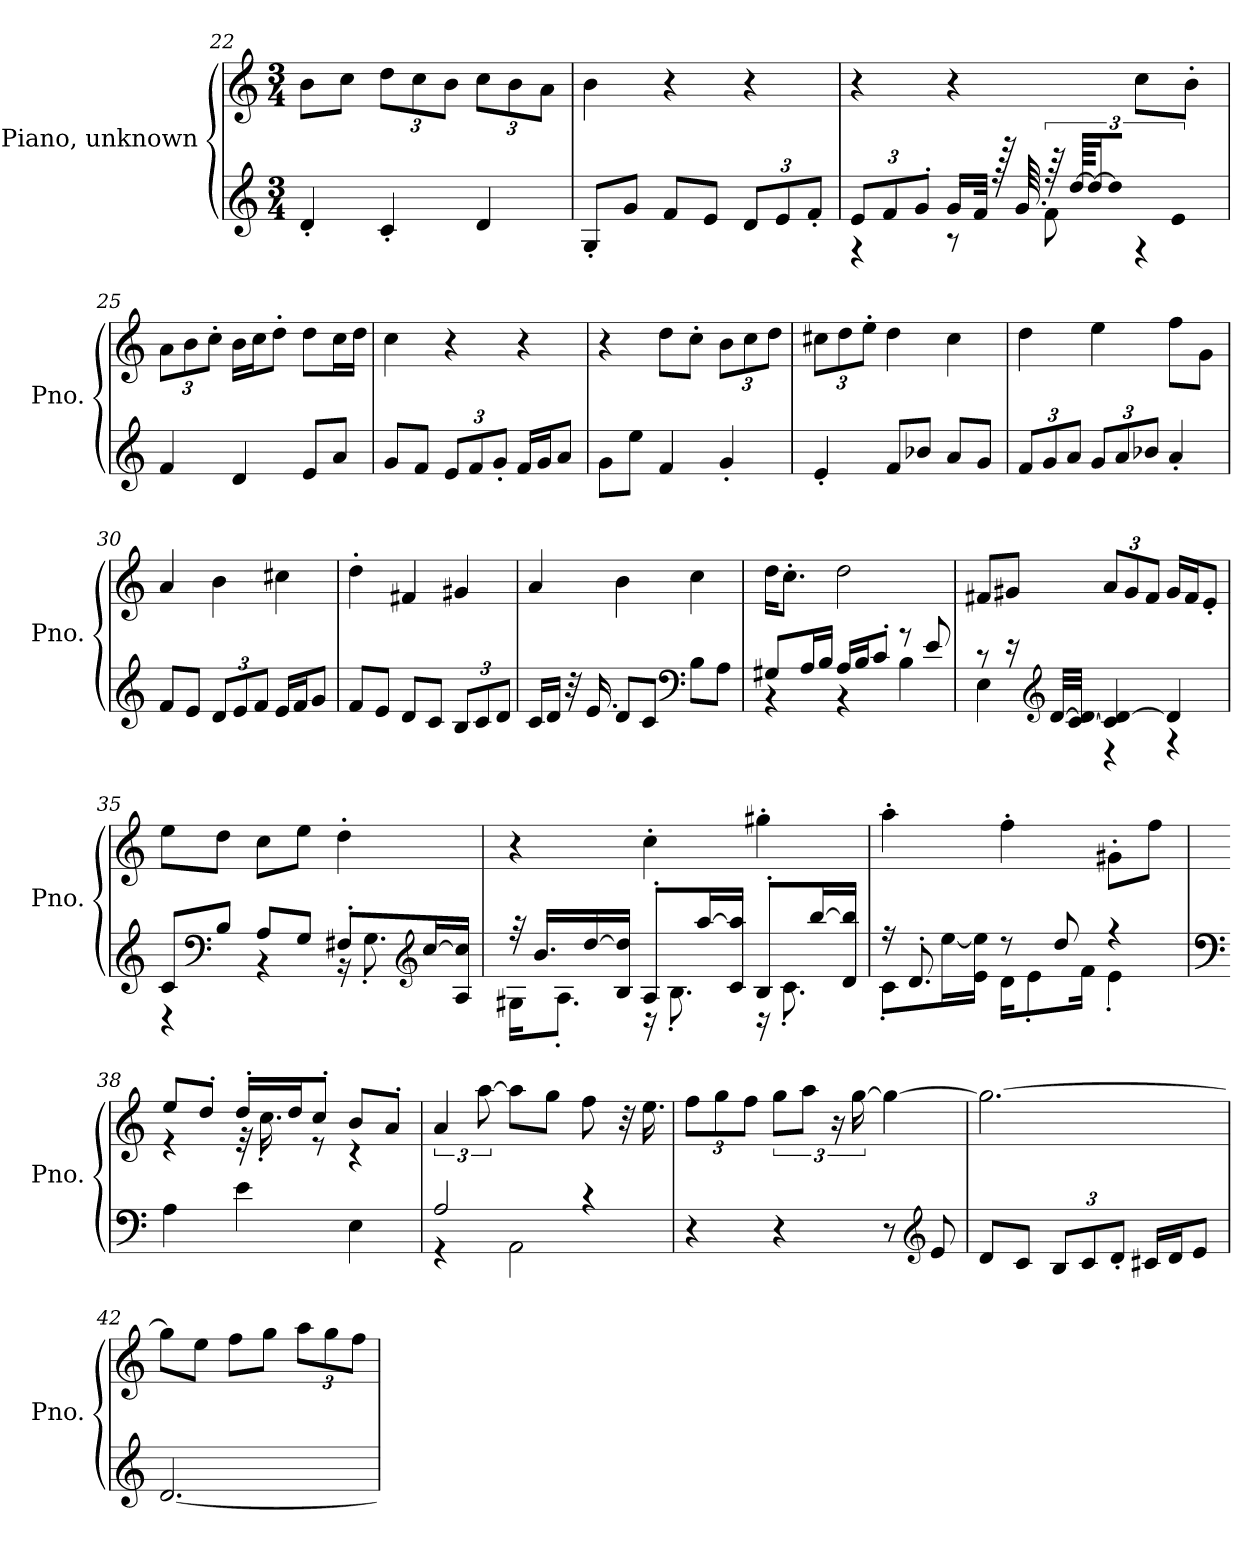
**kern	**kern
*part1	*part1
*staff2	*staff1
*I"Piano, unknown	*
*I'Pno.	*
*clefG2	*clefG2
*k[]	*k[]
*M3/4	*M3/4
=22	=22
4d'/	8b\L
.	8cc\J
*	*Xbrackettup
4c'/	12dd\L
.	12cc\
.	12b\J
4d/	12cc\L
.	12b\
.	12a\J
=23	=23
8G'/L	4b\
8g/J	.
8f/L	4r
8e/J	.
*Xbrackettup	*
12d/L	4r
12e/	.
12f'/J	.
=24	=24
*^	*
12e/L	4r	4r
12f/	.	.
12g'/J	.	.
16g/LL	8r	4r
32f/JJk	.	.
128r	.	.
64.g/	.	.
*brackettup	*	*
96r	8f\	.
[96dd/KKLL	.	.
24dd/_	.	.
16dd/JJ]	.	.
4e/	4r	8cc\L
.	.	8b'\J
*v	*v	*
!!LO:PB:g=z
=25	=25
4f/	12a\L
.	12b\
.	12cc'\J
4d/	16b\LL
.	16cc\J
.	8dd'\J
8e/L	8dd\L
8a/J	16cc\L
.	16dd\JJ
=26	=26
8g/L	4cc\
8f/J	.
*Xbrackettup	*
12e/L	4r
12f/	.
12g'/J	.
16f/LL	4r
16g/J	.
8a/J	.
=27	=27
8g\L	4r
8ee\J	.
4f/	8dd\L
.	8cc'\J
4g'/	12b\L
.	12cc\
.	12dd\J
=28	=28
4e'/	12cc#X\L
.	12dd\
.	12ee'\J
8f/L	4dd\
8b-X/J	.
8a/L	4cc#\
8g/J	.
=29	=29
12f/L	4dd\
12g/	.
12a/J	.
12g/L	4ee\
12a/	.
12b-X/J	.
4a'/	8ff\L
.	8g\J
!!LO:LB:g=z
=30	=30
8f/L	4a/
8e/J	.
12d/L	4b\
12e/	.
12f/J	.
16e/LL	4cc#X\
16f/J	.
8g/J	.
=31	=31
8f/L	4dd'\
8e/J	.
8d/L	4f#X/
8c/J	.
12B/L	4g#X/
12c/	.
12d/J	.
=32	=32
16c/LL	4a/
16d/JJ	.
32r	.
16.e/	.
8d/L	4b\
8c/J	.
*clefF4	*
8B\L	4cc\
8A\J	.
=33	=33
*^	*
8G#X/L	4r	16dd\KL
.	.	8.cc'\J
16A/L	.	.
16B/JJ	.	.
16A/LL	4r	2dd\
16B/J	.	.
8c'/J	.	.
8r	4B\	.
8e/	.	.
!!LO:LB:g=z
=34	=34	=34
8r	4E\	8f#X/L
16r	.	8g#X/J
*clefG2	*	*
[32d/LLL	.	.
[32c/ 32d/]JJJ	.	.
4c/] [4d/	4r	12a/L
.	.	12g#/
.	.	12f#/J
4d/]	4r	16g#/LL
.	.	16f#/J
.	.	8e'/J
=35	=35	=35
8c/L	4r	8ee\L
*clefF4	*	*
8B/J	.	8dd\J
8A/L	4r	8cc\L
8G/J	.	8ee\J
8F#X'/L	16r	4dd'\
.	8.G'\	.
*clefG2	*	*
[16cc/L	.	.
16A/ 16cc/]JJ	.	.
!!LO:LB:g=z
=36	=36	=36
32r	16G#X\KL	4r
16.b/LL	.	.
.	8.A'\J	.
[16dd/	.	.
16B/ 16dd/]JJ	.	.
8A'/L	16r	4cc'\
.	8.B'\	.
[16aa/L	.	.
16c/ 16aa/]JJ	.	.
8B'/L	16r	4gg#X'\
.	8.c'\	.
[16bb/L	.	.
16d/ 16bb/]JJ	.	.
=37	=37	=37
16r	8c'\L	4aa'\
8.d'/	.	.
.	[16ee\L	.
.	16e\ 16ee\]JJ	.
8r	16d\KL	4ff'\
.	8e'\	.
8dd/	.	.
.	16f\Jk	.
4r	4e'\	8g#X'\L
.	.	8ff\J
*v	*v	*
=38	=38
*clefF4	*
*	*^
4A\	8ee/L	4r
.	8dd'/J	.
4e\	16dd'/LL	32r
.	.	16.cc'\
.	16dd/J	.
.	8cc'/J	8r
4E\	8b/L	4r
.	8a'/J	.
*	*v	*v
!!LO:LB:g=z
=39	=39
*^	*
*	*	*brackettup
2A/	4r	6a/
.	.	[12aa\
.	2AA\	8aa\L]
.	.	8gg\J
4r	.	8ff\
.	.	32r
.	.	16.ee\
*v	*v	*
=40	=40
*	*Xbrackettup
4r	12ff\L
.	12gg\
.	12ff\J
*	*brackettup
4r	12gg\L
.	12aa\J
.	24r
.	[24gg\
8r	4gg\_
*clefG2	*
8e/	.
=41	=41
8d/L	2.gg\_
8c/J	.
12B/L	.
12c/	.
12d'/J	.
16c#X/LL	.
16d/J	.
8e/J	.
=42	=42
[2.d/	8gg\L]
.	8ee\J
.	8ff\L
.	8gg\J
*	*Xbrackettup
.	12aa\L
.	12gg\
.	12ff\J
=	=
*-	*-
